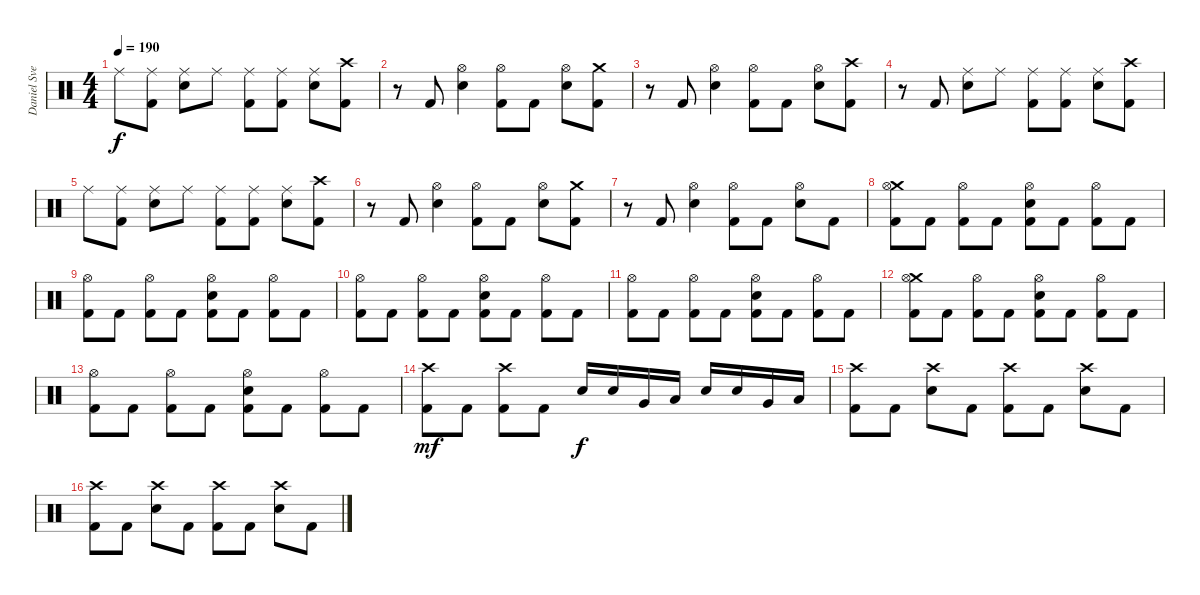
\track ("Daniel Svensson" "Daniel Sve") {instrument percussion}
\staff {score}
\articulation defaults
\ts (4 4)
\tempo 190
\clef neutral
\ks c "Ride (middle)".8{dy f}
("Ride (middle)" "Kick (hit) 2").8 ("Ride (middle)" "Electric Snare (hit)").8 "Ride (middle)".8 ("Ride (middle)" "Kick (hit) 2").8 ("Ride (middle)" "Kick (hit) 2").8 ("Ride (middle)" "Electric Snare (hit)").8 ("Crash high (hit)" "Kick (hit) 2").8 |
r.8 "Kick (hit) 2".8 ("Hi-Hat (open)" "Electric Snare (hit)").4 ("Hi-Hat (open)" "Kick (hit) 2").8 "Kick (hit) 2".8 ("Hi-Hat (open)" "Electric Snare (hit)").8 ("Crash medium (hit)" "Kick (hit) 2").8 |
r.8 "Kick (hit) 2".8 ("Hi-Hat (open)" "Electric Snare (hit)").4 ("Hi-Hat (open)" "Kick (hit) 2").8 "Kick (hit) 2".8 ("Hi-Hat (open)" "Electric Snare (hit)").8 ("Crash high (hit)" "Kick (hit) 2").8 |
r.8 "Kick (hit) 2".8 ("Ride (middle)" "Electric Snare (hit)").8 "Ride (middle)".8 ("Ride (middle)" "Kick (hit) 2").8 ("Ride (middle)" "Kick (hit) 2").8 ("Ride (middle)" "Electric Snare (hit)").8 ("Crash high (hit)" "Kick (hit) 2").8 |
"Ride (middle)".8 ("Ride (middle)" "Kick (hit) 2").8 ("Ride (middle)" "Electric Snare (hit)").8 "Ride (middle)".8 ("Ride (middle)" "Kick (hit) 2").8 ("Ride (middle)" "Kick (hit) 2").8 ("Ride (middle)" "Electric Snare (hit)").8 ("Crash high (hit)" "Kick (hit) 2").8 |
r.8 "Kick (hit) 2".8 ("Hi-Hat (open)" "Electric Snare (hit)").4 ("Hi-Hat (open)" "Kick (hit) 2").8 "Kick (hit) 2".8 ("Hi-Hat (open)" "Electric Snare (hit)").8 ("Crash medium (hit)" "Kick (hit) 2").8 |
r.8 "Kick (hit) 2".8 ("Hi-Hat (open)" "Electric Snare (hit)").4 ("Hi-Hat (open)" "Kick (hit) 2").8 "Kick (hit) 2".8 ("Hi-Hat (open)" "Electric Snare (hit)").8 "Kick (hit) 2".8 |
("Crash medium (hit)" "Hi-Hat (open)" "Kick (hit) 2").8 "Kick (hit) 2".8 ("Hi-Hat (open)" "Kick (hit) 2").8 "Kick (hit) 2".8 ("Hi-Hat (open)" "Electric Snare (hit)" "Kick (hit) 2").8 "Kick (hit) 2".8 ("Hi-Hat (open)" "Kick (hit) 2").8 "Kick (hit) 2".8 |
("Hi-Hat (open)" "Kick (hit) 2").8 "Kick (hit) 2".8 ("Hi-Hat (open)" "Kick (hit) 2").8 "Kick (hit) 2".8 ("Hi-Hat (open)" "Electric Snare (hit)" "Kick (hit) 2").8 "Kick (hit) 2".8 ("Hi-Hat (open)" "Kick (hit) 2").8 "Kick (hit) 2".8 |
("Hi-Hat (open)" "Kick (hit) 2").8 "Kick (hit) 2".8 ("Hi-Hat (open)" "Kick (hit) 2").8 "Kick (hit) 2".8 ("Hi-Hat (open)" "Electric Snare (hit)" "Kick (hit) 2").8 "Kick (hit) 2".8 ("Hi-Hat (open)" "Kick (hit) 2").8 "Kick (hit) 2".8 |
("Hi-Hat (open)" "Kick (hit) 2").8 "Kick (hit) 2".8 ("Hi-Hat (open)" "Kick (hit) 2").8 "Kick (hit) 2".8 ("Hi-Hat (open)" "Electric Snare (hit)" "Kick (hit) 2").8 "Kick (hit) 2".8 ("Hi-Hat (open)" "Kick (hit) 2").8 "Kick (hit) 2".8 |
("Crash medium (hit)" "Hi-Hat (open)" "Kick (hit) 2").8 "Kick (hit) 2".8 ("Hi-Hat (open)" "Kick (hit) 2").8 "Kick (hit) 2".8 ("Hi-Hat (open)" "Electric Snare (hit)" "Kick (hit) 2").8 "Kick (hit) 2".8 ("Hi-Hat (open)" "Kick (hit) 2").8 "Kick (hit) 2".8 |
("Hi-Hat (open)" "Kick (hit) 2").8 "Kick (hit) 2".8 ("Hi-Hat (open)" "Kick (hit) 2").8 "Kick (hit) 2".8 ("Hi-Hat (open)" "Electric Snare (hit)" "Kick (hit) 2").8 "Kick (hit) 2".8 ("Hi-Hat (open)" "Kick (hit) 2").8 "Kick (hit) 2".8 |
("Crash high (hit)" "Kick (hit) 2").8{dy mf} "Kick (hit) 2".8 ("Crash high (hit)" "Kick (hit) 2").8 "Kick (hit) 2".8 "Electric Snare (hit)".16{dy f} "Electric Snare (hit)".16 "Very Low Tom (hit)".16 "Low Floor Tom (hit)".16 "Electric Snare (hit)".16 "Electric Snare (hit)".16 "Very Low Tom (hit)".16 "Low Floor Tom (hit)".16 |
("Crash high (hit)" "Kick (hit) 2").8 "Kick (hit) 2".8 ("Crash high (hit)" "Electric Snare (hit)").8 "Kick (hit) 2".8 ("Crash high (hit)" "Kick (hit) 2").8 "Kick (hit) 2".8 ("Crash high (hit)" "Electric Snare (hit)").8 "Kick (hit) 2".8 |
("Crash high (hit)" "Kick (hit) 2").8 "Kick (hit) 2".8 ("Crash high (hit)" "Electric Snare (hit)").8 "Kick (hit) 2".8 ("Crash high (hit)" "Kick (hit) 2").8 "Kick (hit) 2".8 ("Crash high (hit)" "Electric Snare (hit)").8 "Kick (hit) 2".8
